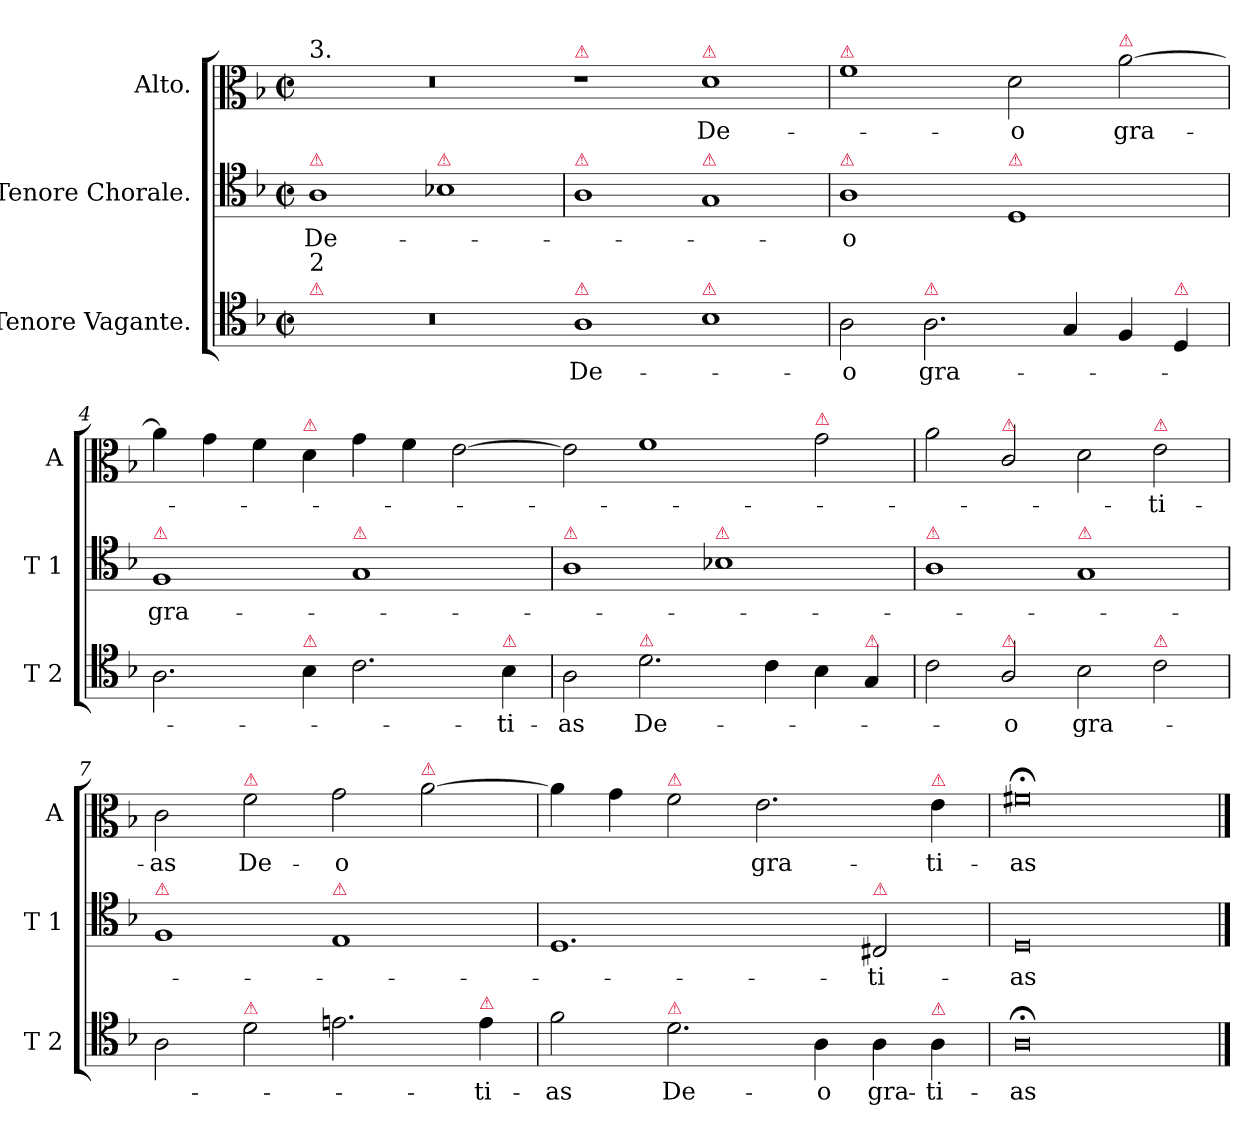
**kern	**text	**kern	**text	**kern	**text
*part3	*part3	*part2	*part2	*part1	*part1
*staff3	*staff3	*staff2	*staff2	*staff1	*staff1
*I"Tenore Vagante.	*	*I"Tenore Chorale.	*	*I"Alto.	*
*I'T 2	*	*I'T 1	*	*I'A	*
*clefC4	*	*clefC4	*	*clefC3	*
*k[b-]	*	*k[b-]	*	*k[b-]	*
*M2/1	*	*M2/1	*	*M2/1	*
*met(c|)	*	*met(c|)	*	*met(c|)	*
=1	=1	=1	=1	=1	=1
!	!	!	!	!LO:TX:a:t=3.	!
!	!	!LO:TX:a:color=crimson:t=⚠	!	!	!
!LO:TX:a:color=crimson:t=⚠	!	!	!	!	!
!LO:TX:a:t=2	!	!	!	!	!
0r	.	1A	De-	0r	.
!	!	!LO:TX:a:color=crimson:t=⚠	!	!	!
.	.	1B-X	.	.	.
=2-	=2-	=2	=2-	=2-	=2-
!	!	!	!	!LO:TX:a:color=crimson:t=⚠	!
!	!	!LO:TX:a:color=crimson:t=⚠	!	!	!
!LO:TX:a:color=crimson:t=⚠	!	!	!	!	!
1A	De-	1A	.	1r	.
!	!	!	!	!LO:TX:a:color=crimson:t=⚠	!
!	!	!LO:TX:a:color=crimson:t=⚠	!	!	!
!LO:TX:a:color=crimson:t=⚠	!	!	!	!	!
1B-	.	1G	.	1d	De-
=3	=3	=3	=3	=3	=3
!	!	!	!	!LO:TX:a:color=crimson:t=⚠	!
!	!	!LO:TX:a:color=crimson:t=⚠	!	!	!
2A\	-o	1A	-o	1f	.
!LO:TX:a:color=crimson:t=⚠	!	!	!	!	!
2.A\	gra-	.	.	.	.
!	!	!LO:TX:a:color=crimson:t=⚠	!	!	!
.	.	1D	.	2d\	-o
4G/	.	.	.	.	.
!	!	!	!	!LO:TX:a:color=crimson:t=⚠	!
4F/	.	.	.	[2a\	gra-
!LO:TX:a:color=crimson:t=⚠	!	!	!	!	!
4D/	.	.	.	.	.
=4	=4	=4	=4	=4	=4
!	!	!LO:TX:a:color=crimson:t=⚠	!	!	!
2.A\	.	1F	gra-	4a\]	.
.	.	.	.	4g\	.
.	.	.	.	4f\	.
!	!	!	!	!LO:TX:a:color=crimson:t=⚠	!
!LO:TX:a:color=crimson:t=⚠	!	!	!	!	!
4B-\	.	.	.	4d\	.
!	!	!LO:TX:a:color=crimson:t=⚠	!	!	!
2.c\	.	1G	.	4g\	.
.	.	.	.	4f\	.
.	.	.	.	[2e\	.
!LO:TX:a:color=crimson:t=⚠	!	!	!	!	!
4B-\	-ti-	.	.	.	.
=5	=5-	=5	=5-	=5-	=5-
!	!	!LO:TX:a:color=crimson:t=⚠	!	!	!
2A\	-as	1A	.	2e\]	.
!LO:TX:a:color=crimson:t=⚠	!	!	!	!	!
2.d\	De-	.	.	1f	.
!	!	!LO:TX:a:color=crimson:t=⚠	!	!	!
.	.	1B-X	.	.	.
4c\	.	.	.	.	.
!	!	!	!	!LO:TX:a:color=crimson:t=⚠	!
4B-\	.	.	.	2g\	.
!LO:TX:a:color=crimson:t=⚠	!	!	!	!	!
4G/	.	.	.	.	.
=6	=6	=6	=6	=6	=6
!	!	!LO:TX:a:color=crimson:t=⚠	!	!	!
2c\	.	1A	.	2a\	.
!	!	!	!	!LO:TX:a:color=crimson:t=⚠	!
!LO:TX:a:color=crimson:t=⚠	!	!	!	!	!
2A/	-o	.	.	2c/	.
!	!	!LO:TX:a:color=crimson:t=⚠	!	!	!
2B-\	gra-	1G	.	2d\	.
!	!	!	!	!LO:TX:a:color=crimson:t=⚠	!
!LO:TX:a:color=crimson:t=⚠	!	!	!	!	!
2c\	.	.	.	2e\	-ti-
=7	=7	=7	=7	=7	=7
!	!	!LO:TX:a:color=crimson:t=⚠	!	!	!
2A\	.	1F	.	2c\	-as
!	!	!	!	!LO:TX:a:color=crimson:t=⚠	!
!LO:TX:a:color=crimson:t=⚠	!	!	!	!	!
2d\	.	.	.	2f\	De-
!	!	!LO:TX:a:color=crimson:t=⚠	!	!	!
2.en\	.	1E	.	2g\	-o
!	!	!	!	!LO:TX:a:color=crimson:t=⚠	!
.	.	.	.	[2a\	.
!LO:TX:a:color=crimson:t=⚠	!	!	!	!	!
4e\	-ti-	.	.	.	.
=8	=8	=8	=8	=8	=8
2f\	-as	1.D	.	4a\]	.
.	.	.	.	4g\	.
!	!	!	!	!LO:TX:a:color=crimson:t=⚠	!
!LO:TX:a:color=crimson:t=⚠	!	!	!	!	!
2.d\	De-	.	.	2f\	.
.	.	.	.	2.e\	gra-
4A\	-o	.	.	.	.
!	!	!LO:TX:a:color=crimson:t=⚠	!	!	!
4A\	gra-	2C#X/	-ti-	.	.
!	!	!	!	!LO:TX:a:color=crimson:t=⚠	!
!LO:TX:a:color=crimson:t=⚠	!	!	!	!	!
4A\	-ti-	.	.	4e\	-ti-
=9	=9	=9	=9	=9	=9
0A;<	-as	0D	-as	0f#X;	-as
==	==	==	==	==	==
*-	*-	*-	*-	*-	*-
